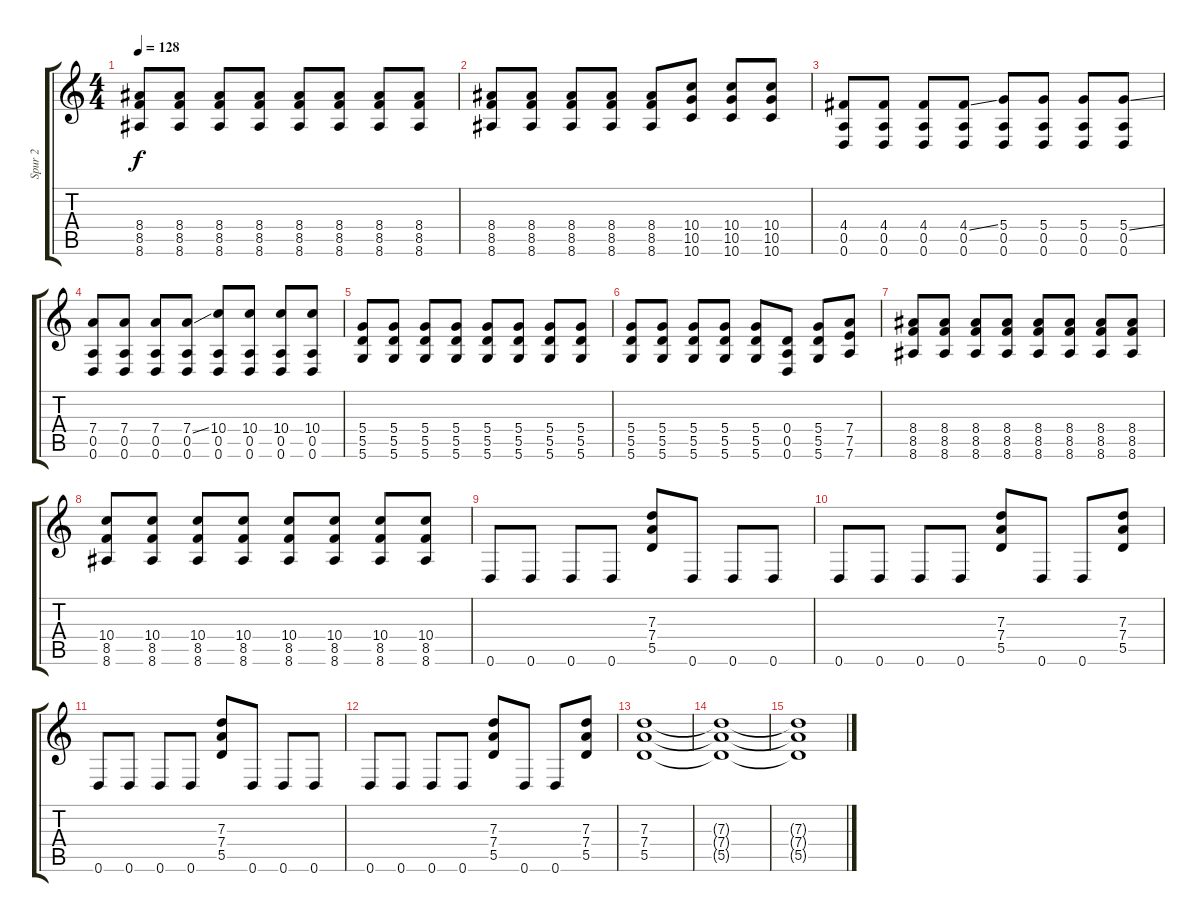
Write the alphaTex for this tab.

\track ("Spur 2" "Spur 2") {instrument overdrivenguitar}
\staff {score tabs}
\tuning (E4 B3 G3 D3 A2 D2) {hide}
\ts (4 4)
\tempo 128
\clef g2
\ks c
(8.4 8.5 8.6).8{dy f} (8.4 8.5 8.6).8 (8.4 8.5 8.6).8 (8.4 8.5 8.6).8 (8.4 8.5 8.6).8 (8.4 8.5 8.6).8 (8.4 8.5 8.6).8 (8.4 8.5 8.6).8 |
(8.4 8.5 8.6).8 (8.4 8.5 8.6).8 (8.4 8.5 8.6).8 (8.4 8.5 8.6).8 (8.4 8.5 8.6).8 (10.4 10.5 10.6).8 (10.4 10.5 10.6).8 (10.4 10.5 10.6).8 |
(4.4 0.5 0.6).8 (4.4 0.5 0.6).8 (4.4 0.5 0.6).8 (4.4{ss} 0.5 0.6).8 (5.4 0.5 0.6).8 (5.4 0.5 0.6).8 (5.4 0.5 0.6).8 (5.4{ss} 0.5 0.6).8 |
(7.4 0.5 0.6).8 (7.4 0.5 0.6).8 (7.4 0.5 0.6).8 (7.4{ss} 0.5 0.6).8 (10.4 0.5 0.6).8 (10.4 0.5 0.6).8 (10.4 0.5 0.6).8 (10.4 0.5 0.6).8 |
(5.4 5.5 5.6).8 (5.4 5.5 5.6).8 (5.4 5.5 5.6).8 (5.4 5.5 5.6).8 (5.4 5.5 5.6).8 (5.4 5.5 5.6).8 (5.4 5.5 5.6).8 (5.4 5.5 5.6).8 |
(5.4 5.5 5.6).8 (5.4 5.5 5.6).8 (5.4 5.5 5.6).8 (5.4 5.5 5.6).8 (5.4 5.5 5.6).8 (0.4 0.5 0.6).8 (5.4 5.5 5.6).8 (7.4 7.5 7.6).8 |
(8.4 8.5 8.6).8 (8.4 8.5 8.6).8 (8.4 8.5 8.6).8 (8.4 8.5 8.6).8 (8.4 8.5 8.6).8 (8.4 8.5 8.6).8 (8.4 8.5 8.6).8 (8.4 8.5 8.6).8 |
(10.4 8.5 8.6).8 (10.4 8.5 8.6).8 (10.4 8.5 8.6).8 (10.4 8.5 8.6).8 (10.4 8.5 8.6).8 (10.4 8.5 8.6).8 (10.4 8.5 8.6).8 (10.4 8.5 8.6).8 |
0.6.8 0.6.8 0.6.8 0.6.8 (7.3 7.4 5.5).8 0.6.8 0.6.8 0.6.8 |
0.6.8 0.6.8 0.6.8 0.6.8 (7.3 7.4 5.5).8 0.6.8 0.6.8 (7.3 7.4 5.5).8 |
0.6.8 0.6.8 0.6.8 0.6.8 (7.3 7.4 5.5).8 0.6.8 0.6.8 0.6.8 |
0.6.8 0.6.8 0.6.8 0.6.8 (7.3 7.4 5.5).8 0.6.8 0.6.8 (7.3 7.4 5.5).8 |
(7.3 7.4 5.5).1{volume 0} |
(7.3{t} 7.4{t} 5.5{t}).1 |
(7.3{t} 7.4{t} 5.5{t}).1
